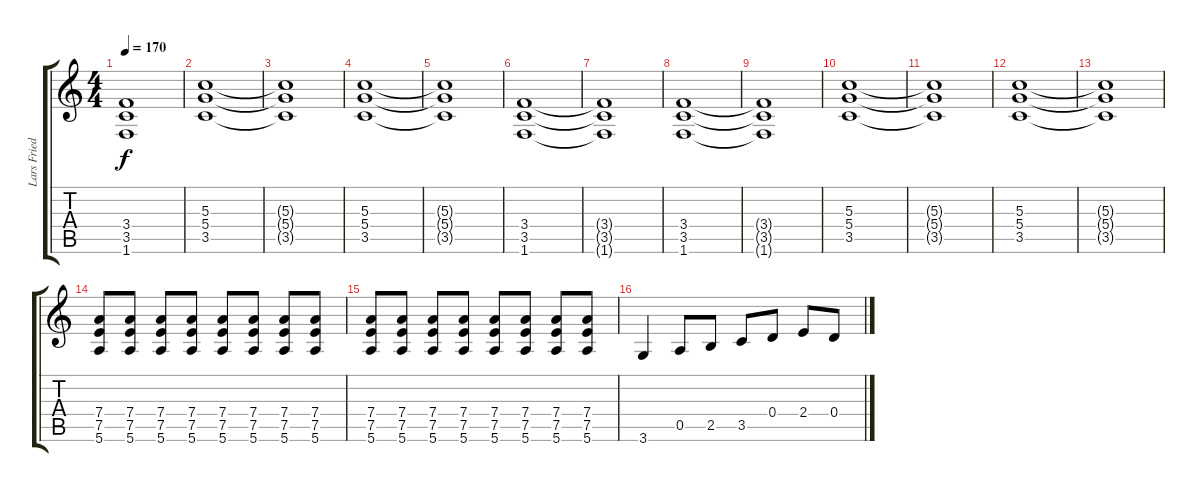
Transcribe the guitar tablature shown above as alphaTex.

\track ("Lars Friedriksen" "Lars Fried") {instrument distortionguitar}
\staff {score tabs}
\tuning (E4 B3 G3 D3 A2 E2) {hide}
\ts (4 4)
\tempo 170
\clef g2
\ks c
(3.4{t} 3.5{t} 1.6{t}).1{dy f} |
(5.3 5.4 3.5).1 |
(5.3{t} 5.4{t} 3.5{t}).1 |
(5.3 5.4 3.5).1 |
(5.3{t} 5.4{t} 3.5{t}).1 |
(3.4 3.5 1.6).1 |
(3.4{t} 3.5{t} 1.6{t}).1 |
(3.4 3.5 1.6).1 |
(3.4{t} 3.5{t} 1.6{t}).1 |
(5.3 5.4 3.5).1 |
(5.3{t} 5.4{t} 3.5{t}).1 |
(5.3 5.4 3.5).1 |
(5.3{t} 5.4{t} 3.5{t}).1 |
(7.4 7.5 5.6).8{volume 13} (7.4 7.5 5.6).8 (7.4 7.5 5.6).8 (7.4 7.5 5.6).8 (7.4 7.5 5.6).8 (7.4 7.5 5.6).8 (7.4 7.5 5.6).8 (7.4 7.5 5.6).8 |
(7.4 7.5 5.6).8 (7.4 7.5 5.6).8 (7.4 7.5 5.6).8 (7.4 7.5 5.6).8 (7.4 7.5 5.6).8 (7.4 7.5 5.6).8 (7.4 7.5 5.6).8 (7.4 7.5 5.6).8 |
3.6.4{volume 16} 0.5.8 2.5.8 3.5.8 0.4.8 2.4.8 0.4.8
